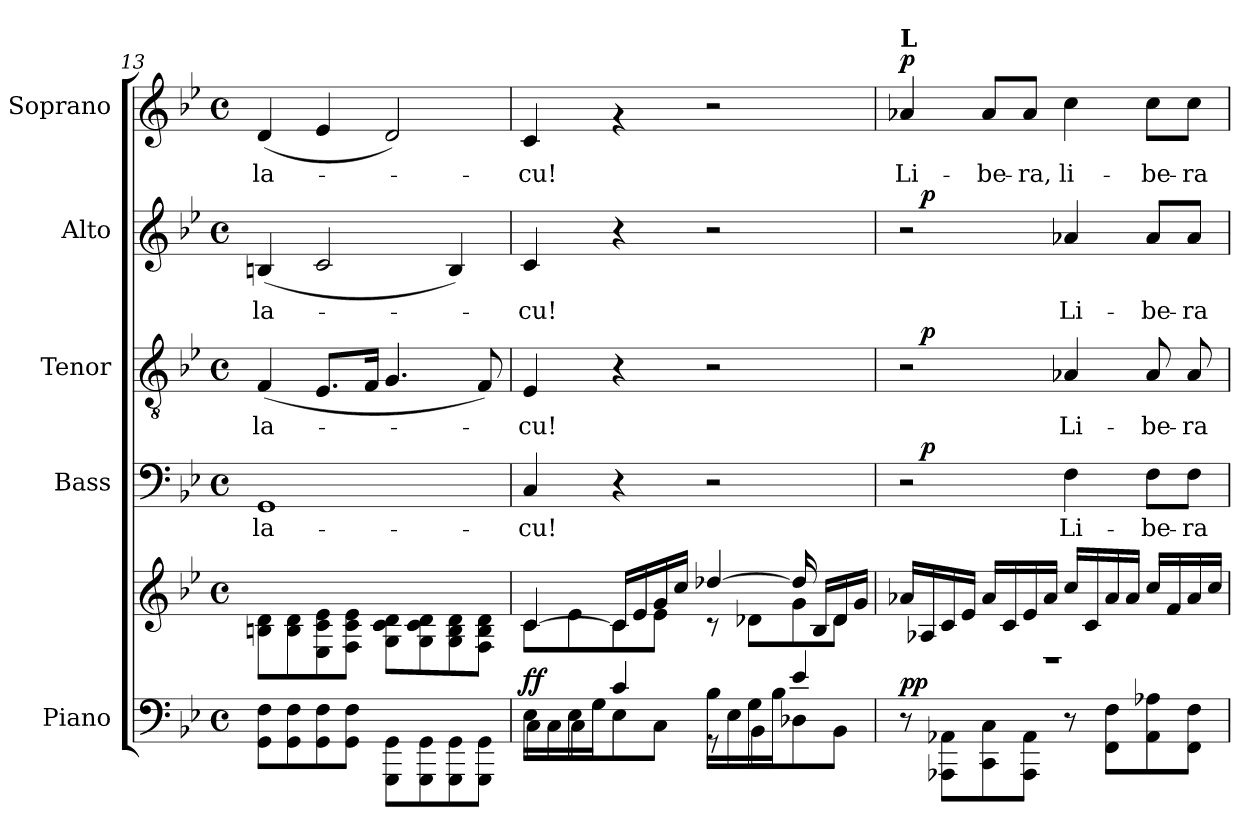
**kern	**kern	**dynam	**kern	**text	**dynam	**kern	**text	**dynam	**kern	**text	**dynam	**kern	**text	**dynam
*part5	*part5	*part5	*part4	*part4	*part4	*part3	*part3	*part3	*part2	*part2	*part2	*part1	*part1	*part1
*staff6	*staff5	*staff5/6	*staff4	*staff4	*staff4	*staff3	*staff3	*staff3	*staff2	*staff2	*staff2	*staff1	*staff1	*staff1
*I"Piano	*	*	*I"Bass	*	*	*I"Tenor	*	*	*I"Alto	*	*	*I"Soprano	*	*
*I'Pno.	*	*	*I'B.	*	*	*I'T.	*	*	*I'A.	*	*	*I'S.	*	*
!!LO:PB:g=z
*clefF4	*clefG2	*	*clefF4	*	*	*clefGv2	*	*	*clefG2	*	*	*clefG2	*	*
*k[b-e-]	*k[b-e-]	*	*k[b-e-]	*	*	*k[b-e-]	*	*	*k[b-e-]	*	*	*k[b-e-]	*	*
*B-:	*B-:	*	*B-:	*	*	*B-:	*	*	*B-:	*	*	*B-:	*	*
*M4/4	*M4/4	*	*M4/4	*	*	*M4/4	*	*	*M4/4	*	*	*M4/4	*	*
*met(c)	*met(c)	*	*met(c)	*	*	*met(c)	*	*	*met(c)	*	*	*met(c)	*	*
=13	=13	=13	=13	=13	=13	=13	=13	=13	=13	=13	=13	=13	=13	=13
!	!	!	!	!LO:LY:b	!	!	!LO:LY:b	!	!	!LO:LY:b	!	!	!LO:LY:b	!
8GG\ 8F\L	8Bn\ 8d\L	.	1GG	la-	.	(<4F/	la-	.	(<4Bn/	la-	.	(<4d/	la-	.
8GG\ 8F\	8B\ 8d\	.	.	.	.	.	.	.	.	.	.	.	.	.
8GG\ 8F\	8E-\ 8c\ 8e-\	.	.	.	.	8.E-/L	.	.	2c/	.	.	4e-/	.	.
8GG\ 8F\J	8F\ 8c\ 8e-\J	.	.	.	.	.	.	.	.	.	.	.	.	.
.	.	.	.	.	.	16F/Jk	.	.	.	.	.	.	.	.
8GGG\ 8GG\L	8G\ 8c\ 8d\L	.	.	.	.	4.G/	.	.	.	.	.	2d/)	.	.
8GGG\ 8GG\	8G\ 8c\ 8d\	.	.	.	.	.	.	.	.	.	.	.	.	.
8GGG\ 8GG\	8G\ 8B\ 8d\	.	.	.	.	.	.	.	4B/)	.	.	.	.	.
8GGG\ 8GG\J	8F\ 8B\ 8d\J	.	.	.	.	8F/)	.	.	.	.	.	.	.	.
=14	=14	=14	=14	=14	=14	=14	=14	=14	=14	=14	=14	=14	=14	=14
*^	*^	*	*	*	*	*	*	*	*	*	*	*	*	*
!	!	!	!	!LO:DY:a=2	!	!LO:LY:b	!	!	!LO:LY:b	!	!	!LO:LY:b	!	!	!LO:LY:b	!
!	!	!	!	!LO:DY:n=1:b	!	!	!	!	!	!	!	!	!	!	!	!
16E-\LL	8C\L	[4c/	8c\L	f f	4C/	-cu!	.	4E-/	-cu!	.	4c/	-cu!	.	4c/	-cu!	.
16C\	.	.	.	.	.	.	.	.	.	.	.	.	.	.	.	.
16E-\	8C\	.	8e-\	.	.	.	.	.	.	.	.	.	.	.	.	.
16G\JJ	.	.	.	.	.	.	.	.	.	.	.	.	.	.	.	.
4c/	8E-\	16c/LL]	8c\	.	4r	.	.	4r	.	.	4r	.	.	4rg	.	.
.	.	16e-/	.	.	.	.	.	.	.	.	.	.	.	.	.	.
.	8C\J	16g/	8e-\J	.	.	.	.	.	.	.	.	.	.	.	.	.
.	.	16cc/JJ	.	.	.	.	.	.	.	.	.	.	.	.	.	.
16B-\LL	8r	[4dd-X/	8r	.	2r	.	.	2r	.	.	2r	.	.	2r	.	.
16E-\	.	.	.	.	.	.	.	.	.	.	.	.	.	.	.	.
16G\	8BB-\L	.	8d-X\L	.	.	.	.	.	.	.	.	.	.	.	.	.
16B-\JJ	.	.	.	.	.	.	.	.	.	.	.	.	.	.	.	.
4e-/	8D-X\	16dd-/]	8g\	.	.	.	.	.	.	.	.	.	.	.	.	.
.	.	16B-/LL	.	.	.	.	.	.	.	.	.	.	.	.	.	.
.	8BB-\J	16d-/	8d-\J	.	.	.	.	.	.	.	.	.	.	.	.	.
.	.	16g/JJ	.	.	.	.	.	.	.	.	.	.	.	.	.	.
*v	*v	*	*	*	*	*	*	*	*	*	*	*	*	*	*	*
=15	=15	=15	=15	=15	=15	=15	=15	=15	=15	=15	=15	=15	=15	=15	=15
!	!	!	!	!	!	!	!	!	!	!	!	!	!LO:TX:a:B:t=L	!	!
!	!	!	!LO:DY:a=2	!	!	!	!	!	!	!	!	!	!	!LO:LY:b	!
!	!	!	!LO:DY:n=1:b	!	!	!	!	!	!	!	!	!	!	!	!LO:DY:a
*	*	*	*	*^	*	*	*^	*	*	*^	*	*	*	*	*
8r	16a-X/LL	1r	p p	2r	16ryy	.	.	2r	16ryy	.	.	2r	16ryy	.	.	4a-X/	Li-	p
!	!	!	!	!	!	!	!LO:DY:a	!	!	!	!LO:DY:a	!	!	!	!LO:DY:a	!	!	!
.	16A-X/	.	.	.	2...ryy	.	p	.	2...ryy	.	p	.	2...ryy	.	p	.	.	.
8AAA-X\ 8AA-X\L	16c/	.	.	.	.	.	.	.	.	.	.	.	.	.	.	.	.	.
.	16e-/JJ	.	.	.	.	.	.	.	.	.	.	.	.	.	.	.	.	.
!	!	!	!	!	!	!	!	!	!	!	!	!	!	!	!	!	!LO:LY:b	!
8CC\ 8C\	16a-/LL	.	.	.	.	.	.	.	.	.	.	.	.	.	.	8a-/L	-be-	.
.	16c/	.	.	.	.	.	.	.	.	.	.	.	.	.	.	.	.	.
!	!	!	!	!	!	!	!	!	!	!	!	!	!	!	!	!	!LO:LY:b	!
8AAA-\ 8AA-\J	16e-/	.	.	.	.	.	.	.	.	.	.	.	.	.	.	8a-/J	-ra,	.
.	16a-/JJ	.	.	.	.	.	.	.	.	.	.	.	.	.	.	.	.	.
!	!	!	!	!	!	!LO:LY:b	!	!	!	!LO:LY:b	!	!	!	!LO:LY:b	!	!	!LO:LY:b	!
8r	16cc/LL	.	.	4F\	.	Li-	.	4A-X/	.	Li-	.	4a-X/	.	Li-	.	4cc\	li-	.
.	16c/	.	.	.	.	.	.	.	.	.	.	.	.	.	.	.	.	.
8FF\ 8F\L	16a-/	.	.	.	.	.	.	.	.	.	.	.	.	.	.	.	.	.
.	16a-/JJ	.	.	.	.	.	.	.	.	.	.	.	.	.	.	.	.	.
!	!	!	!	!	!	!LO:LY:b	!	!	!	!LO:LY:b	!	!	!	!LO:LY:b	!	!	!LO:LY:b	!
8AA-\ 8A-X\	16cc/LL	.	.	8F\L	.	-be-	.	8A-/	.	-be-	.	8a-/L	.	-be-	.	8cc\L	-be-	.
.	16f/	.	.	.	.	.	.	.	.	.	.	.	.	.	.	.	.	.
!	!	!	!	!	!	!LO:LY:b	!	!	!	!LO:LY:b	!	!	!	!LO:LY:b	!	!	!LO:LY:b	!
8FF\ 8F\J	16a-/	.	.	8F\J	.	-ra	.	8A-/	.	-ra	.	8a-/J	.	-ra	.	8cc\J	-ra	.
.	16cc/JJ	.	.	.	.	.	.	.	.	.	.	.	.	.	.	.	.	.
*	*v	*v	*	*	*	*	*	*v	*v	*	*	*v	*v	*	*	*	*	*
*	*	*	*v	*v	*	*	*	*	*	*	*	*	*	*	*
=	=	=	=	=	=	=	=	=	=	=	=	=	=	=
*-	*-	*-	*-	*-	*-	*-	*-	*-	*-	*-	*-	*-	*-	*-
